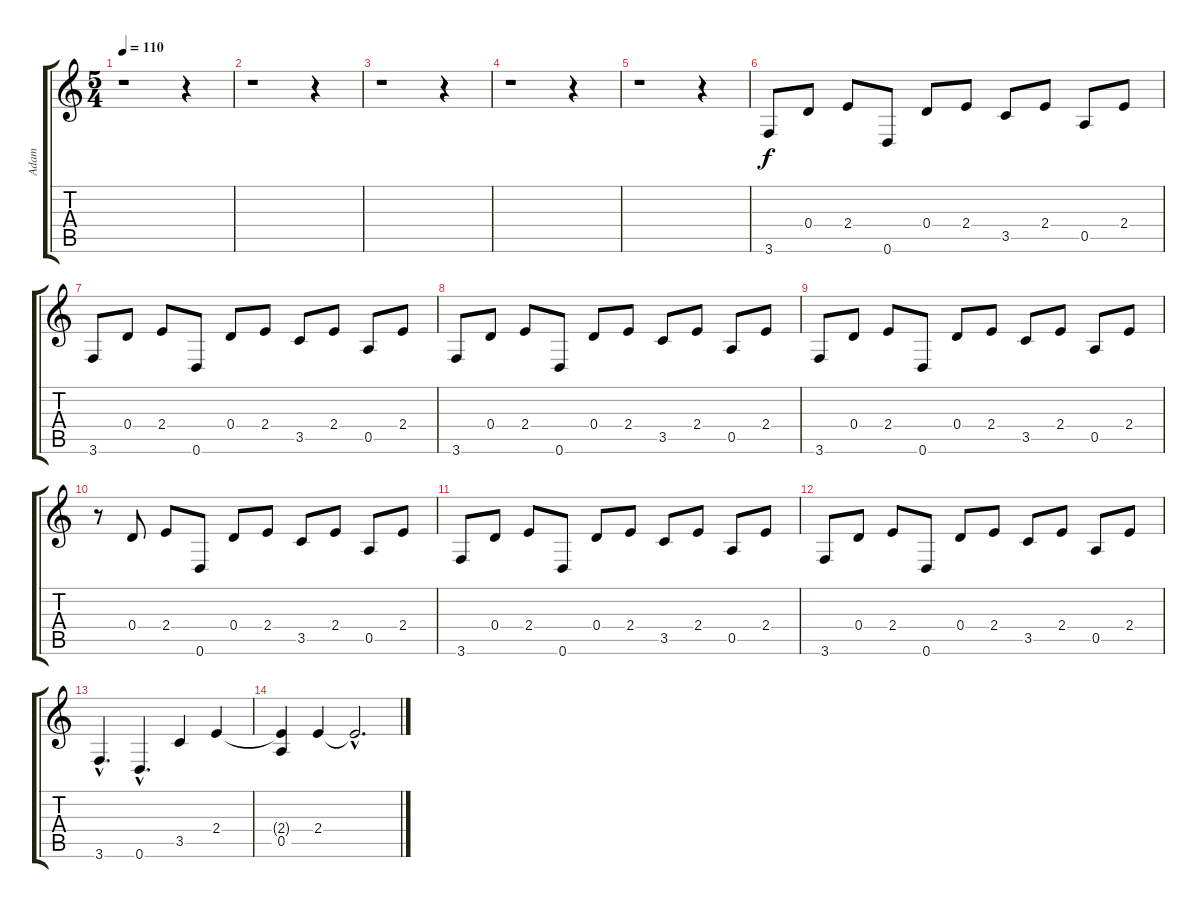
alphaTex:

\track ("Adam" "Adam") {instrument electricguitarmuted}
\staff {score tabs}
\tuning (E4 B3 G3 D3 A2 D2) {hide}
\ts (5 4)
\tempo 110
\clef g2
\ks c
r.1{dy f} r.4 |
r.1 r.4 |
r.1 r.4 |
r.1 r.4 |
r.1 r.4 |
3.6.8 0.4.8 2.4.8 0.6.8 0.4.8 2.4.8 3.5.8 2.4.8 0.5.8 2.4.8 |
3.6.8 0.4.8 2.4.8 0.6.8 0.4.8 2.4.8 3.5.8 2.4.8 0.5.8 2.4.8 |
3.6.8 0.4.8 2.4.8 0.6.8 0.4.8 2.4.8 3.5.8 2.4.8 0.5.8 2.4.8 |
3.6.8 0.4.8 2.4.8 0.6.8 0.4.8 2.4.8 3.5.8 2.4.8 0.5.8 2.4.8 |
r.8 0.4.8 2.4.8 0.6.8 0.4.8 2.4.8 3.5.8 2.4.8 0.5.8 2.4.8 |
3.6.8 0.4.8 2.4.8 0.6.8 0.4.8 2.4.8 3.5.8 2.4.8 0.5.8 2.4.8 |
3.6.8 0.4.8 2.4.8 0.6.8 0.4.8 2.4.8 3.5.8 2.4.8 0.5.8 2.4.8 |
3.6{hac}.4{d} 0.6{hac}.4{d} 3.5.4 2.4.4 |
(2.4{t} 0.5).4 2.4.4 2.4{hac t}.2{d}
